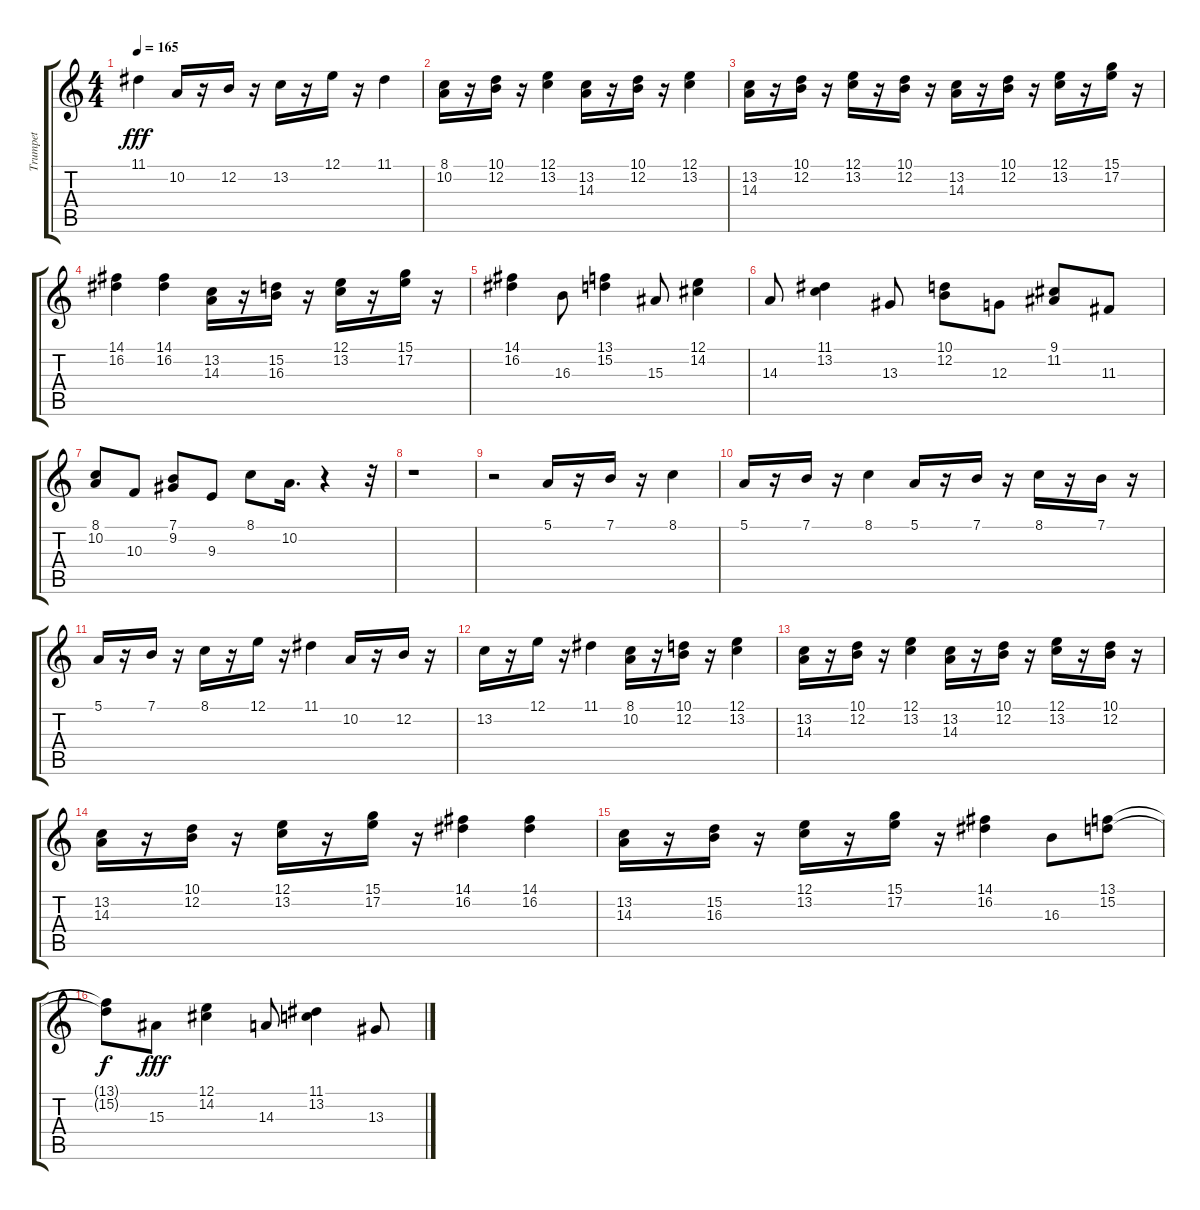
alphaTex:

\track ("Trumpet" "Trumpet") {instrument trumpet}
\staff {score tabs}
\tuning (E4 B3 G3 D3 A2 E2) {hide}
\ts (4 4)
\tempo 165
\clef g2
\ks c
11.1.4{dy fff} 10.2.16 r.16 12.2.16 r.16 13.2.16 r.16 12.1.16 r.16 11.1.4 |
(8.1 10.2).16 r.16 (10.1 12.2).16 r.16 (12.1 13.2).4 (13.2 14.3).16 r.16 (10.1 12.2).16 r.16 (12.1 13.2).4 |
(13.2 14.3).16 r.16 (10.1 12.2).16 r.16 (12.1 13.2).16 r.16 (10.1 12.2).16 r.16 (13.2 14.3).16 r.16 (10.1 12.2).16 r.16 (12.1 13.2).16 r.16 (15.1 17.2).16 r.16 |
(14.1 16.2).4 (14.1 16.2).4 (13.2 14.3).16 r.16 (15.2 16.3).16 r.16 (12.1 13.2).16 r.16 (15.1 17.2).16 r.16 |
(14.1 16.2).4 16.3.8 (13.1 15.2).4 15.3.8 (12.1 14.2).4 |
14.3.8 (11.1 13.2).4 13.3.8 (10.1 12.2).8 12.3.8 (9.1 11.2).8 11.3.8 |
(8.1 10.2).8 10.3.8 (7.1 9.2).8 9.3.8 8.1.8 10.2.16{d} r.4 r.32 |
r.1 |
r.2 5.1.16 r.16 7.1.16 r.16 8.1.4 |
5.1.16 r.16 7.1.16 r.16 8.1.4 5.1.16 r.16 7.1.16 r.16 8.1.16 r.16 7.1.16 r.16 |
5.1.16 r.16 7.1.16 r.16 8.1.16 r.16 12.1.16 r.16 11.1.4 10.2.16 r.16 12.2.16 r.16 |
13.2.16 r.16 12.1.16 r.16 11.1.4 (8.1 10.2).16 r.16 (10.1 12.2).16 r.16 (12.1 13.2).4 |
(13.2 14.3).16 r.16 (10.1 12.2).16 r.16 (12.1 13.2).4 (13.2 14.3).16 r.16 (10.1 12.2).16 r.16 (12.1 13.2).16 r.16 (10.1 12.2).16 r.16 |
(13.2 14.3).16 r.16 (10.1 12.2).16 r.16 (12.1 13.2).16 r.16 (15.1 17.2).16 r.16 (14.1 16.2).4 (14.1 16.2).4 |
(13.2 14.3).16 r.16 (15.2 16.3).16 r.16 (12.1 13.2).16 r.16 (15.1 17.2).16 r.16 (14.1 16.2).4 16.3.8 (13.1 15.2).8 |
(13.1{t} 15.2{t}).8{dy f} 15.3.8{dy fff} (12.1 14.2).4 14.3.8 (11.1 13.2).4 13.3.8
